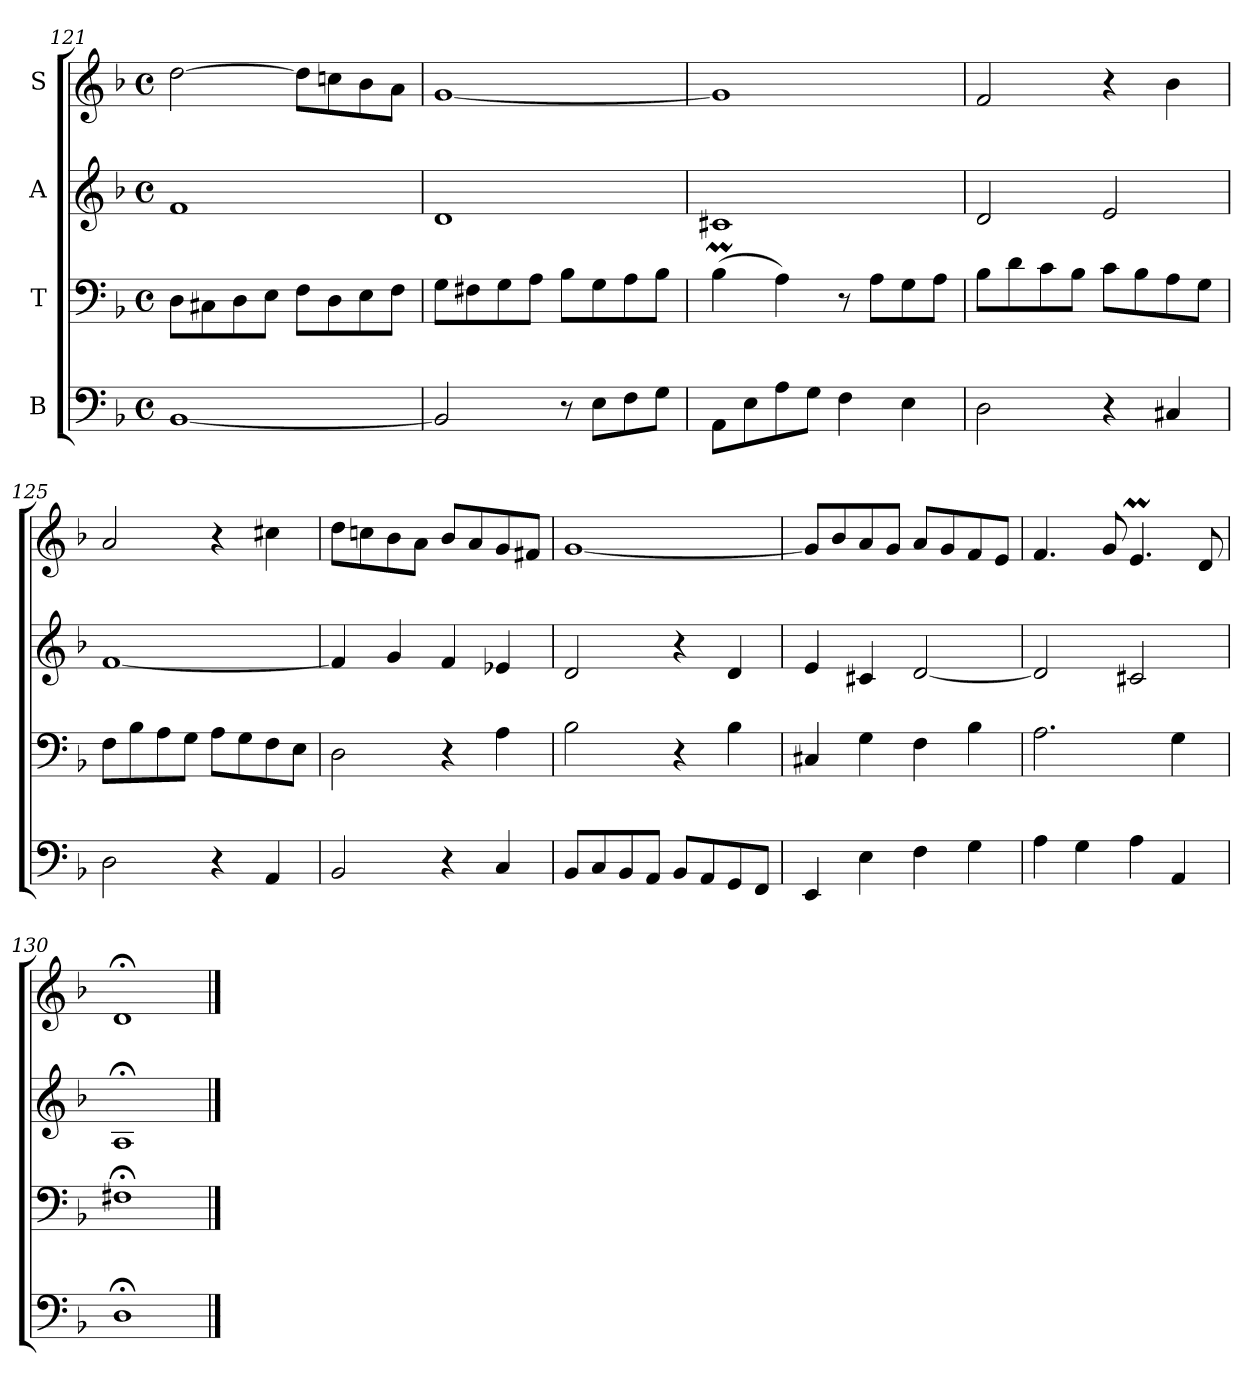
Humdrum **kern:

**kern	**kern	**kern	**kern
*part4	*part3	*part2	*part1
*staff4	*staff3	*staff2	*staff1
*I"B	*I"T	*I"A	*I"S
!!LO:LB:g=z
*clefF4	*clefF4	*clefG2	*clefG2
*k[b-]	*k[b-]	*k[b-]	*k[b-]
*M4/4	*M4/4	*M4/4	*M4/4
*met(c)	*met(c)	*met(c)	*met(c)
=121	=121	=121	=121
[1BB-	8D\L	1f	[2dd\
.	8C#X\	.	.
.	8D\	.	.
.	8E\J	.	.
.	8F\L	.	8dd\L]
.	8D\	.	8ccn\
.	8E\	.	8b-\
.	8F\J	.	8a\J
=122	=122	=122	=122
2BB-/]	8G\L	1d	[1g
.	8F#X\	.	.
.	8G\	.	.
.	8A\J	.	.
8r	8B-\L	.	.
8E\L	8G\	.	.
8F\	8A\	.	.
8G\J	8B-\J	.	.
=123	=123	=123	=123
8AA\L	(4B-M\	1c#X	1g]
8E\	.	.	.
8A\	4A\)	.	.
8G\J	.	.	.
4F\	8r	.	.
.	8A\L	.	.
4E\	8G\	.	.
.	8A\J	.	.
=124	=124	=124	=124
2D\	8B-\L	2d/	2f/
.	8d\	.	.
.	8c\	.	.
.	8B-\J	.	.
4r	8c\L	2e/	4r
.	8B-\	.	.
4C#X/	8A\	.	4b-\
.	8G\J	.	.
=125	=125	=125	=125
2D\	8F\L	[1f	2a/
.	8B-\	.	.
.	8A\	.	.
.	8G\J	.	.
4r	8A\L	.	4r
.	8G\	.	.
4AA/	8F\	.	4cc#X\
.	8E\J	.	.
!!LO:LB:g=z
=126	=126	=126	=126
2BB-/	2D\	4f/]	8dd\L
.	.	.	8ccn\
.	.	4g/	8b-\
.	.	.	8a\J
4r	4r	4f/	8b-/L
.	.	.	8a/
4C/	4A\	4e-X/	8g/
.	.	.	8f#X/J
=127	=127	=127	=127
8BB-/L	2B-\	2d/	[1g
8C/	.	.	.
8BB-/	.	.	.
8AA/J	.	.	.
8BB-/L	4r	4r	.
8AA/	.	.	.
8GG/	4B-\	4d/	.
8FF/J	.	.	.
=128	=128	=128	=128
4EE/	4C#X/	4e/	8g/L]
.	.	.	8b-/
*	*	*	*MM230
4E\	4G\	4c#X/	8a/
.	.	.	8g/J
*	*	*	*MM220
4F\	4F\	[2d/	8a/L
.	.	.	8g/
*	*	*	*MM210
4G\	4B-\	.	8f/
.	.	.	8e/J
=129	=129	=129	=129
*	*	*	*MM200
4A\	2.A\	2d/]	4.f/
4G\	.	.	.
.	.	.	8g/
*	*	*	*MM180
4A\	.	2c#X/	4.em/
4AA/	4G\	.	.
.	.	.	8d/
=130	=130	=130	=130
*	*	*	*MM160
1D;<	1F#X;<	1A;<	1d;<
==	==	==	==
*-	*-	*-	*-
